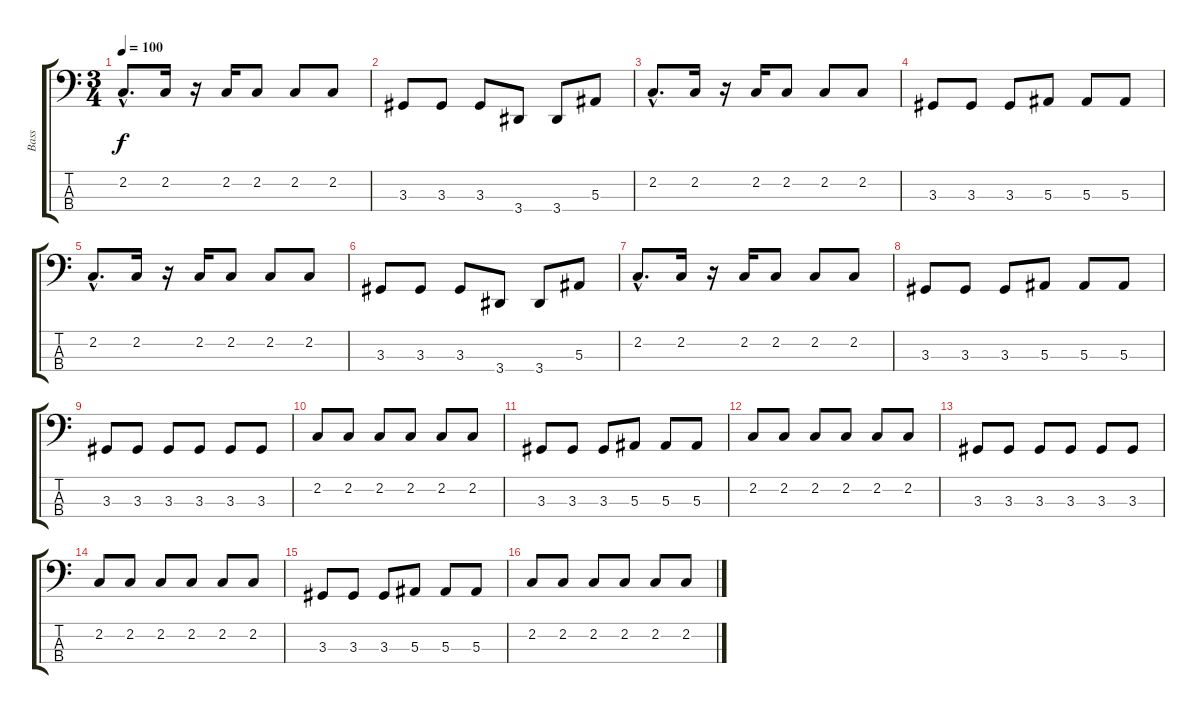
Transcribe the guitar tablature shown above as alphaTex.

\track ("Bass" "Bass") {instrument electricbassfinger}
\staff {score tabs}
\tuning (Eb2 Bb1 F1 C1) {hide}
\ts (3 4)
\tempo 100
\clef f4
\ks c
2.2{hac}.8{d dy f} 2.2.16 r.16 2.2.16 2.2.8 2.2.8 2.2.8 |
3.3.8 3.3.8 3.3.8 3.4.8 3.4.8 5.3.8 |
2.2{hac}.8{d} 2.2.16 r.16 2.2.16 2.2.8 2.2.8 2.2.8 |
3.3.8 3.3.8 3.3.8 5.3.8 5.3.8 5.3.8 |
2.2{hac}.8{d} 2.2.16 r.16 2.2.16 2.2.8 2.2.8 2.2.8 |
3.3.8 3.3.8 3.3.8 3.4.8 3.4.8 5.3.8 |
2.2{hac}.8{d} 2.2.16 r.16 2.2.16 2.2.8 2.2.8 2.2.8 |
3.3.8 3.3.8 3.3.8 5.3.8 5.3.8 5.3.8 |
3.3.8 3.3.8 3.3.8 3.3.8 3.3.8 3.3.8 |
2.2.8 2.2.8 2.2.8 2.2.8 2.2.8 2.2.8 |
3.3.8 3.3.8 3.3.8 5.3.8 5.3.8 5.3.8 |
2.2.8 2.2.8 2.2.8 2.2.8 2.2.8 2.2.8 |
3.3.8 3.3.8 3.3.8 3.3.8 3.3.8 3.3.8 |
2.2.8 2.2.8 2.2.8 2.2.8 2.2.8 2.2.8 |
3.3.8 3.3.8 3.3.8 5.3.8 5.3.8 5.3.8 |
2.2.8 2.2.8 2.2.8 2.2.8 2.2.8 2.2.8
